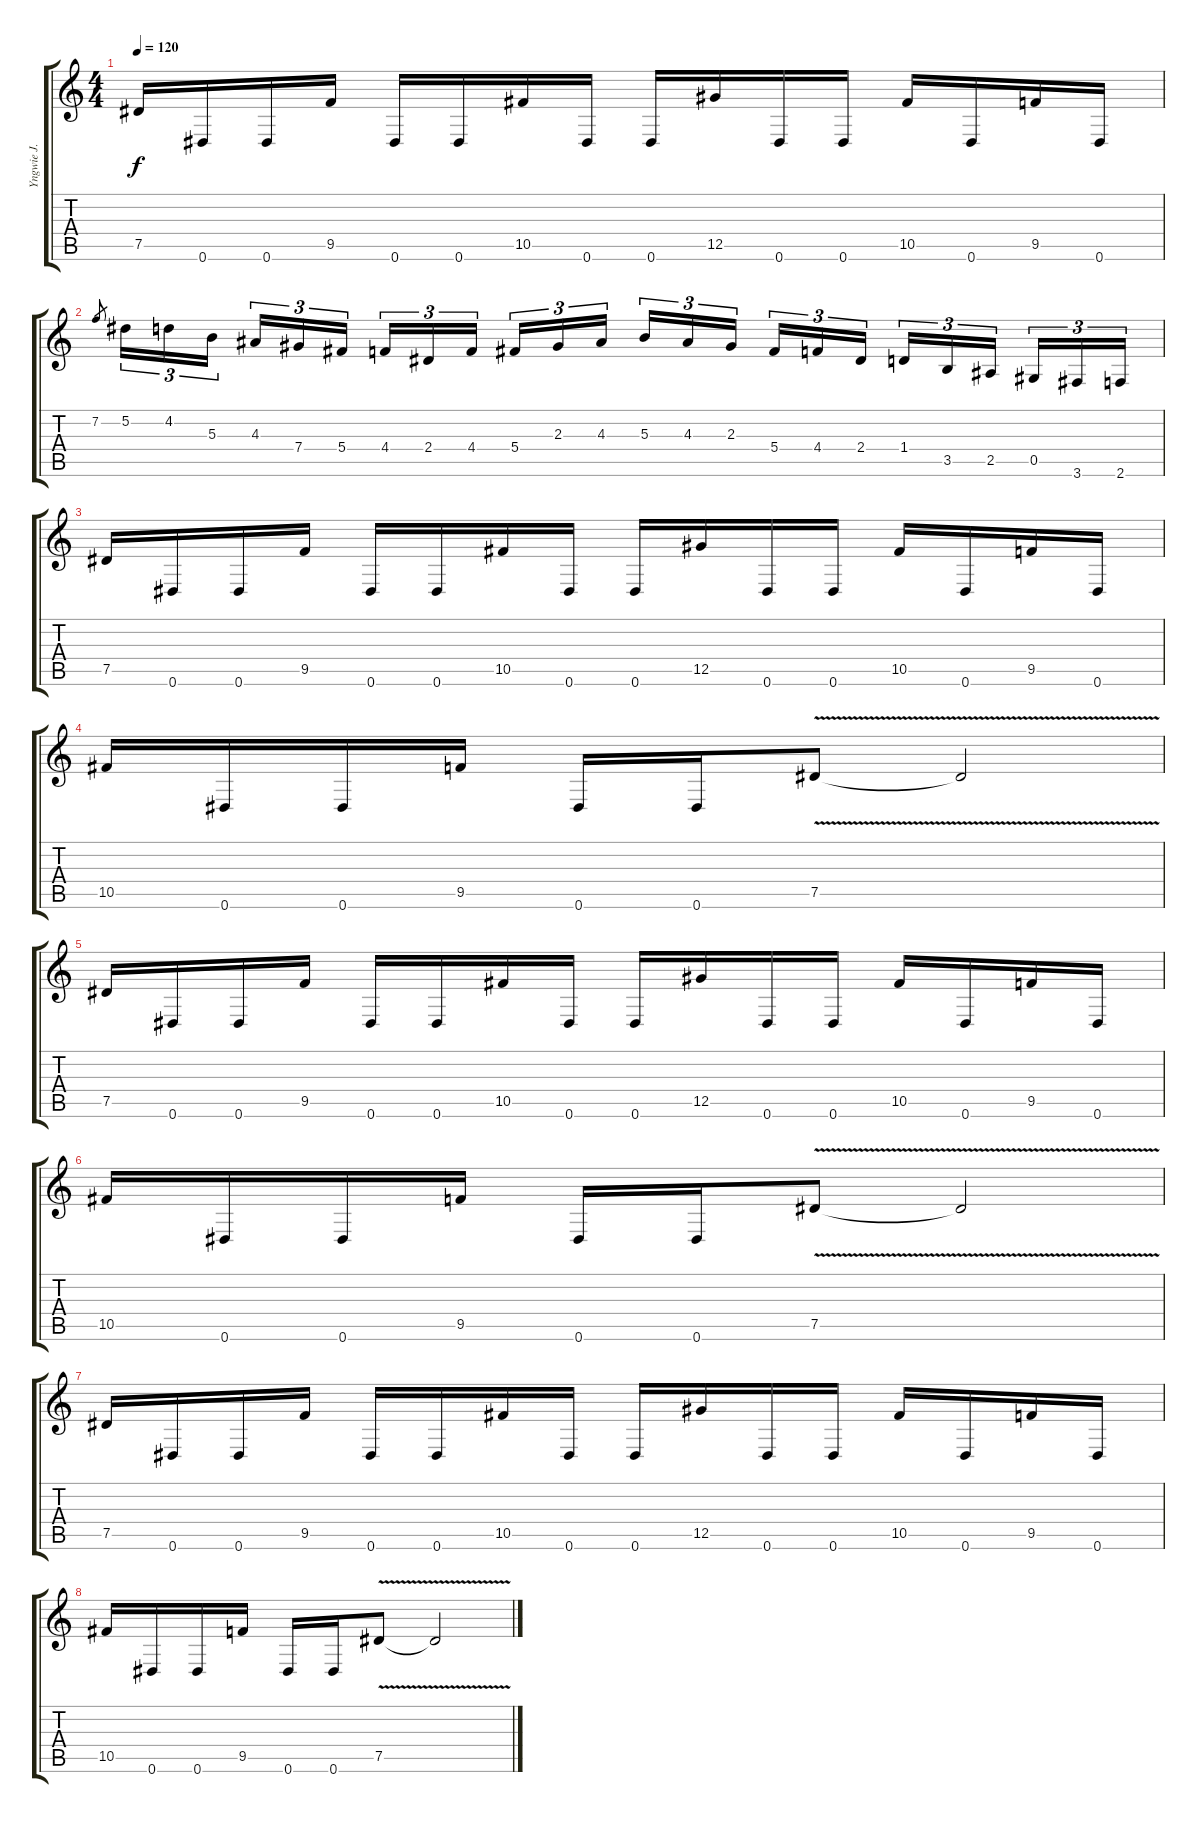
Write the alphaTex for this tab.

\track ("Yngwie J. Malmsteen" "Yngwie J. ") {instrument distortionguitar}
\staff {score tabs}
\tuning (Eb4 Bb3 Gb3 Db3 Ab2 Eb2) {hide}
\ts (4 4)
\tempo 120
\clef g2
\ks c
7.5.16{dy f} 0.6.16 0.6.16 9.5.16 0.6.16 0.6.16 10.5.16 0.6.16 0.6.16 12.5.16 0.6.16 0.6.16 10.5.16 0.6.16 9.5.16 0.6.16 |
7.2.8{gr} 5.2.16{tu (3 2)} 4.2.16{tu (3 2)} 5.3.16{tu (3 2) beam splitsecondary} 4.3.16{tu (3 2)} 7.4.16{tu (3 2)} 5.4.16{tu (3 2)} 4.4.16{tu (3 2)} 2.4.16{tu (3 2)} 4.4.16{tu (3 2) beam splitsecondary} 5.4.16{tu (3 2)} 2.3.16{tu (3 2)} 4.3.16{tu (3 2)} 5.3.16{tu (3 2)} 4.3.16{tu (3 2)} 2.3.16{tu (3 2) beam splitsecondary} 5.4.16{tu (3 2)} 4.4.16{tu (3 2)} 2.4.16{tu (3 2)} 1.4.16{tu (3 2)} 3.5.16{tu (3 2)} 2.5.16{tu (3 2) beam splitsecondary} 0.5.16{tu (3 2)} 3.6.16{tu (3 2)} 2.6.16{tu (3 2)} |
7.5.16 0.6.16 0.6.16 9.5.16 0.6.16 0.6.16 10.5.16 0.6.16 0.6.16 12.5.16 0.6.16 0.6.16 10.5.16 0.6.16 9.5.16 0.6.16 |
10.5.16 0.6.16 0.6.16 9.5.16 0.6.16 0.6.16 7.5{v}.8 7.5{t}.2 |
7.5.16 0.6.16 0.6.16 9.5.16 0.6.16 0.6.16 10.5.16 0.6.16 0.6.16 12.5.16 0.6.16 0.6.16 10.5.16 0.6.16 9.5.16 0.6.16 |
10.5.16 0.6.16 0.6.16 9.5.16 0.6.16 0.6.16 7.5{v}.8 7.5{t}.2 |
7.5.16 0.6.16 0.6.16 9.5.16 0.6.16 0.6.16 10.5.16 0.6.16 0.6.16 12.5.16 0.6.16 0.6.16 10.5.16 0.6.16 9.5.16 0.6.16 |
10.5.16 0.6.16 0.6.16 9.5.16 0.6.16 0.6.16 7.5{v}.8 7.5{t}.2
